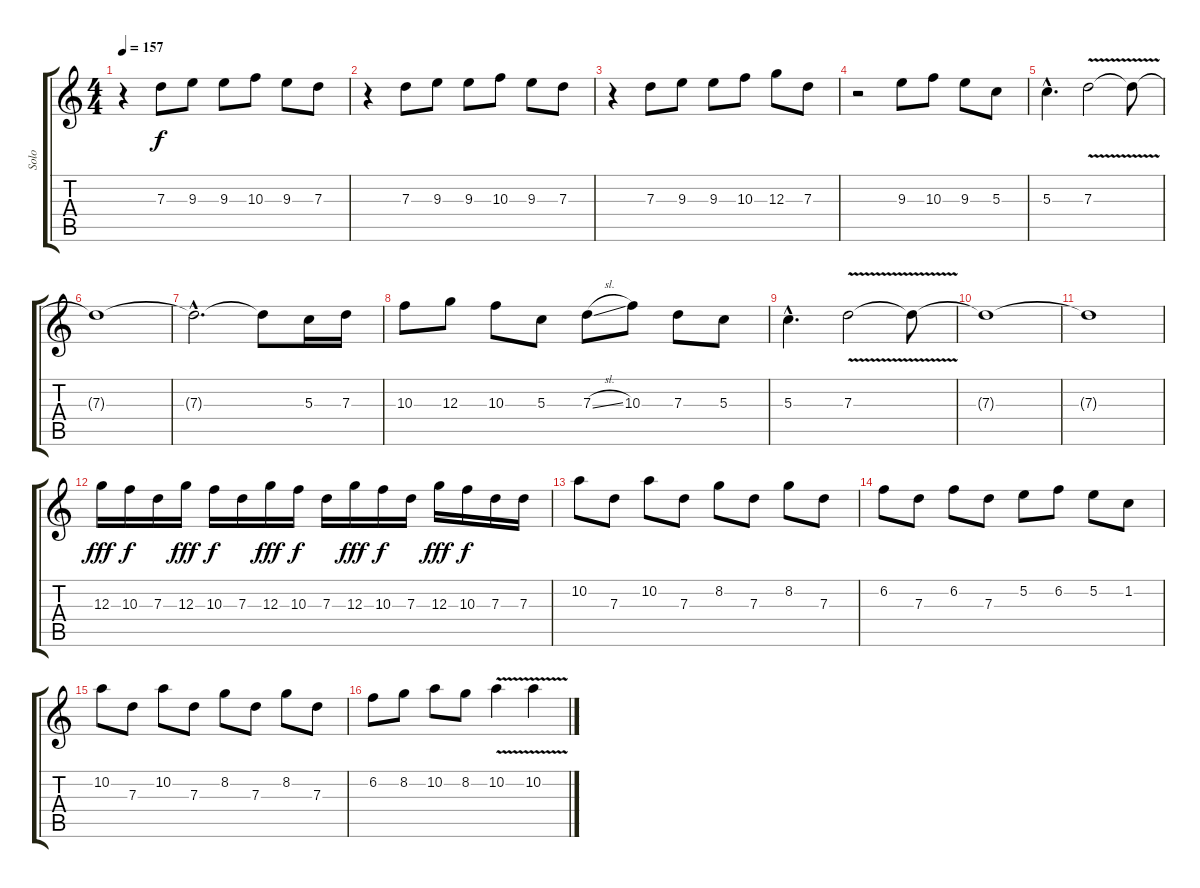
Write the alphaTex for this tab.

\track ("Solo" "Solo") {instrument distortionguitar}
\staff {score tabs}
\tuning (E4 B3 G3 D3 A2 E2) {hide}
\ts (4 4)
\tempo 157
\clef g2
\ks c
r.4{dy f} 7.3.8 9.3.8 9.3.8 10.3.8 9.3.8 7.3.8 |
r.4 7.3.8 9.3.8 9.3.8 10.3.8 9.3.8 7.3.8 |
r.4 7.3.8 9.3.8 9.3.8 10.3.8 12.3.8 7.3.8 |
r.2 9.3.8 10.3.8 9.3.8 5.3.8 |
5.3{hac}.4{d} 7.3{v}.2 7.3{t}.8 |
7.3{t}.1 |
7.3{hac t}.2{d} 7.3{t}.8 5.3.16 7.3.16 |
10.3.8 12.3.8 10.3.8 5.3.8 7.3{sl}.8 10.3.8 7.3.8 5.3.8 |
5.3{hac}.4{d} 7.3{v}.2 7.3{t}.8 |
7.3{t}.1 |
7.3{t}.1 |
12.3.16{dy fff} 10.3.16{dy f} 7.3.16 12.3.16{dy fff} 10.3.16{dy f} 7.3.16 12.3.16{dy fff} 10.3.16{dy f} 7.3.16 12.3.16{dy fff} 10.3.16{dy f} 7.3.16 12.3.16{dy fff} 10.3.16{dy f} 7.3.16 7.3.16 |
10.2.8 7.3.8 10.2.8 7.3.8 8.2.8 7.3.8 8.2.8 7.3.8 |
6.2.8 7.3.8 6.2.8 7.3.8 5.2.8 6.2.8 5.2.8 1.2.8 |
10.2.8 7.3.8 10.2.8 7.3.8 8.2.8 7.3.8 8.2.8 7.3.8 |
6.2.8 8.2.8 10.2.8 8.2.8 10.2{v}.4 10.2{v}.4
